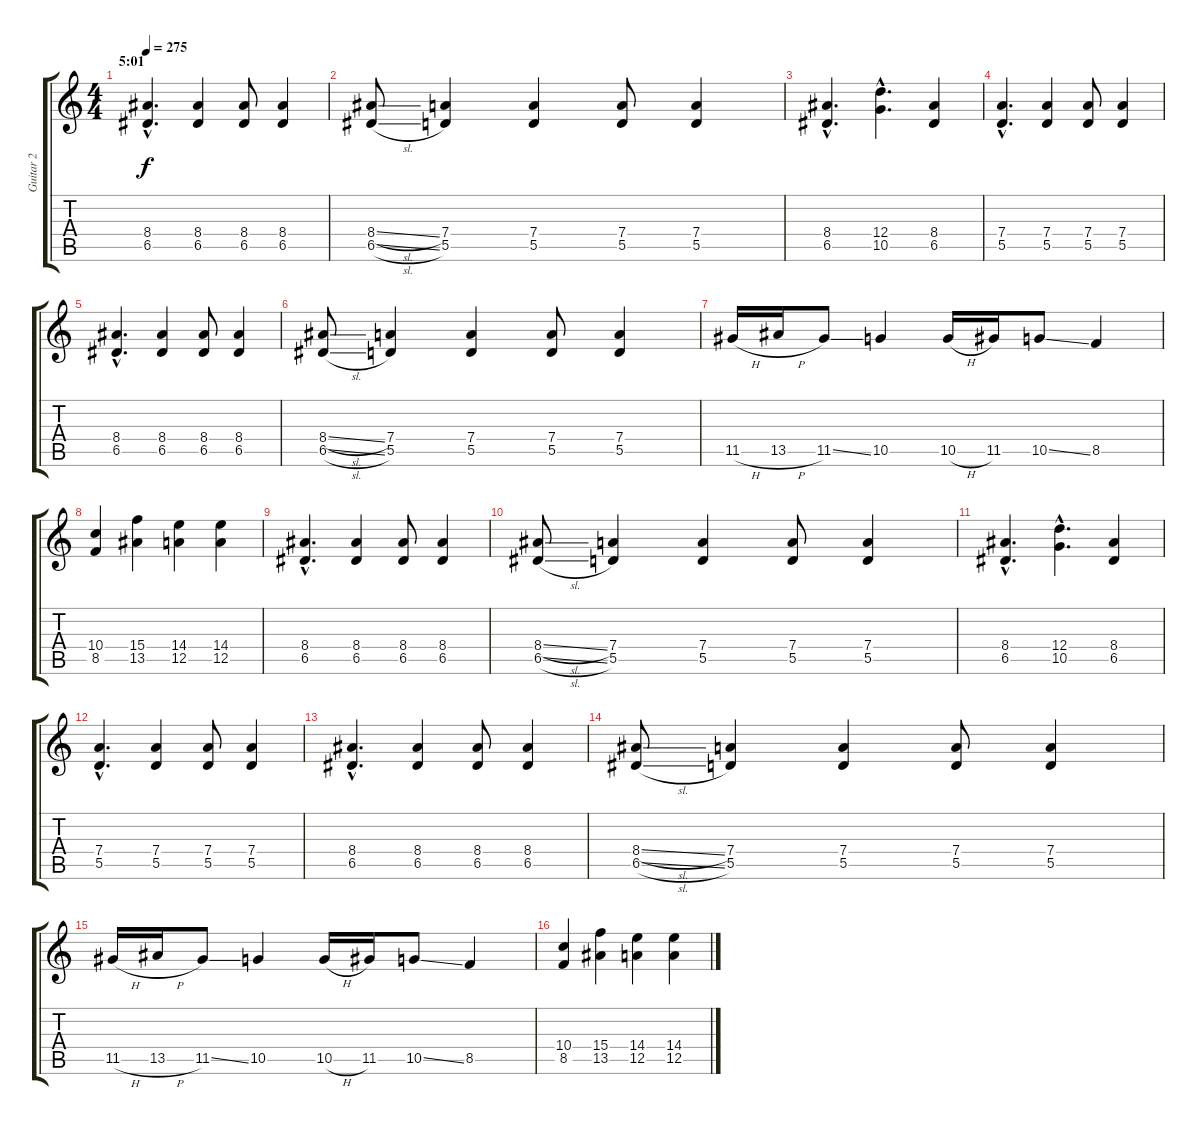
\track ("Guitar 2" "Guitar 2") {instrument distortionguitar}
\staff {score tabs}
\tuning (E4 B3 G3 D3 A2 E2) {hide}
\ts (4 4)
\section ("" "5:01")
\tempo 275
\clef g2
\ks c
(8.4{hac} 6.5{hac}).4{d dy f} (8.4 6.5).4 (8.4 6.5).8 (8.4 6.5).4 |
(8.4{sl} 6.5{sl}).8 (7.4 5.5).4 (7.4 5.5).4 (7.4 5.5).8 (7.4 5.5).4 |
(8.4{hac} 6.5{hac}).4{d} (12.4{hac} 10.5{hac}).4{d} (8.4 6.5).4 |
(7.4{hac} 5.5{hac}).4{d} (7.4 5.5).4 (7.4 5.5).8 (7.4 5.5).4 |
(8.4{hac} 6.5{hac}).4{d} (8.4 6.5).4 (8.4 6.5).8 (8.4 6.5).4 |
(8.4{sl} 6.5{sl}).8 (7.4 5.5).4 (7.4 5.5).4 (7.4 5.5).8 (7.4 5.5).4 |
11.5{h}.16 13.5{h}.16 11.5{ss}.8 10.5.4 10.5{h}.16 11.5.16 10.5{ss}.8 8.5.4 |
(10.4 8.5).4 (15.4 13.5).4 (14.4 12.5).4 (14.4 12.5).4 |
(8.4{hac} 6.5{hac}).4{d} (8.4 6.5).4 (8.4 6.5).8 (8.4 6.5).4 |
(8.4{sl} 6.5{sl}).8 (7.4 5.5).4 (7.4 5.5).4 (7.4 5.5).8 (7.4 5.5).4 |
(8.4{hac} 6.5{hac}).4{d} (12.4{hac} 10.5{hac}).4{d} (8.4 6.5).4 |
(7.4{hac} 5.5{hac}).4{d} (7.4 5.5).4 (7.4 5.5).8 (7.4 5.5).4 |
(8.4{hac} 6.5{hac}).4{d} (8.4 6.5).4 (8.4 6.5).8 (8.4 6.5).4 |
(8.4{sl} 6.5{sl}).8 (7.4 5.5).4 (7.4 5.5).4 (7.4 5.5).8 (7.4 5.5).4 |
11.5{h}.16 13.5{h}.16 11.5{ss}.8 10.5.4 10.5{h}.16 11.5.16 10.5{ss}.8 8.5.4 |
(10.4 8.5).4 (15.4 13.5).4 (14.4 12.5).4 (14.4 12.5).4
